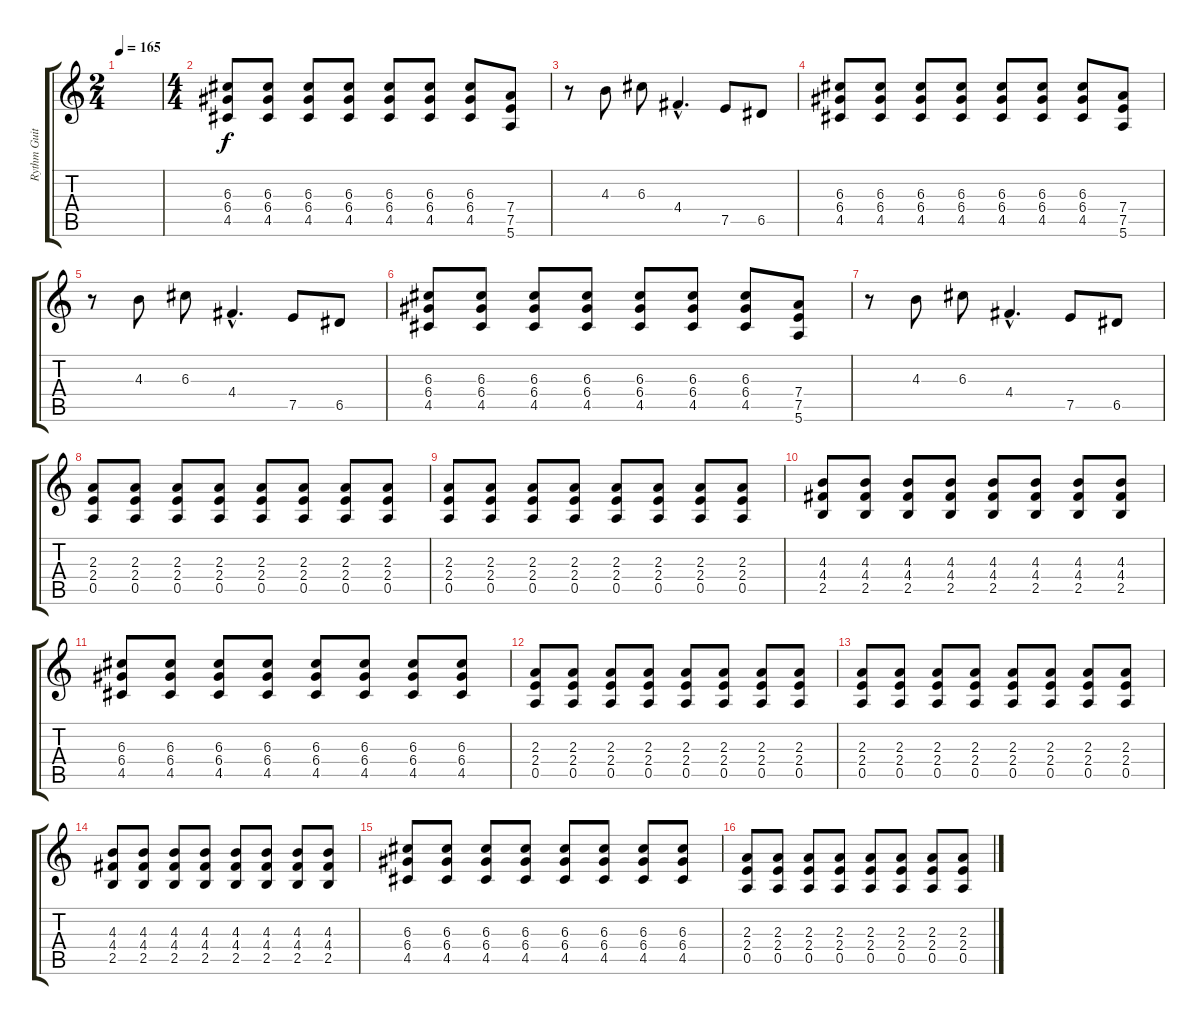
\track ("Rythm Guitar" "Rythm Guit") {instrument overdrivenguitar}
\staff {score tabs}
\tuning (E4 B3 G3 D3 A2 E2) {hide}
\ts (2 4)
\tempo 165
\clef g2
\ks c
|
\ts (4 4)
(6.3 6.4 4.5).8 (6.3 6.4 4.5).8 (6.3 6.4 4.5).8 (6.3 6.4 4.5).8 (6.3 6.4 4.5).8 (6.3 6.4 4.5).8 (6.3 6.4 4.5).8 (7.4 7.5 5.6).8 |
r.8 4.3.8 6.3.8 4.4{hac}.4{d} 7.5.8 6.5.8 |
(6.3 6.4 4.5).8 (6.3 6.4 4.5).8 (6.3 6.4 4.5).8 (6.3 6.4 4.5).8 (6.3 6.4 4.5).8 (6.3 6.4 4.5).8 (6.3 6.4 4.5).8 (7.4 7.5 5.6).8 |
r.8 4.3.8 6.3.8 4.4{hac}.4{d} 7.5.8 6.5.8 |
(6.3 6.4 4.5).8 (6.3 6.4 4.5).8 (6.3 6.4 4.5).8 (6.3 6.4 4.5).8 (6.3 6.4 4.5).8 (6.3 6.4 4.5).8 (6.3 6.4 4.5).8 (7.4 7.5 5.6).8 |
r.8 4.3.8 6.3.8 4.4{hac}.4{d} 7.5.8 6.5.8 |
(2.3 2.4 0.5).8 (2.3 2.4 0.5).8 (2.3 2.4 0.5).8 (2.3 2.4 0.5).8 (2.3 2.4 0.5).8 (2.3 2.4 0.5).8 (2.3 2.4 0.5).8 (2.3 2.4 0.5).8 |
(2.3 2.4 0.5).8 (2.3 2.4 0.5).8 (2.3 2.4 0.5).8 (2.3 2.4 0.5).8 (2.3 2.4 0.5).8 (2.3 2.4 0.5).8 (2.3 2.4 0.5).8 (2.3 2.4 0.5).8 |
(4.3 4.4 2.5).8 (4.3 4.4 2.5).8 (4.3 4.4 2.5).8 (4.3 4.4 2.5).8 (4.3 4.4 2.5).8 (4.3 4.4 2.5).8 (4.3 4.4 2.5).8 (4.3 4.4 2.5).8 |
(6.3 6.4 4.5).8 (6.3 6.4 4.5).8 (6.3 6.4 4.5).8 (6.3 6.4 4.5).8 (6.3 6.4 4.5).8 (6.3 6.4 4.5).8 (6.3 6.4 4.5).8 (6.3 6.4 4.5).8 |
(2.3 2.4 0.5).8 (2.3 2.4 0.5).8 (2.3 2.4 0.5).8 (2.3 2.4 0.5).8 (2.3 2.4 0.5).8 (2.3 2.4 0.5).8 (2.3 2.4 0.5).8 (2.3 2.4 0.5).8 |
(2.3 2.4 0.5).8 (2.3 2.4 0.5).8 (2.3 2.4 0.5).8 (2.3 2.4 0.5).8 (2.3 2.4 0.5).8 (2.3 2.4 0.5).8 (2.3 2.4 0.5).8 (2.3 2.4 0.5).8 |
(4.3 4.4 2.5).8 (4.3 4.4 2.5).8 (4.3 4.4 2.5).8 (4.3 4.4 2.5).8 (4.3 4.4 2.5).8 (4.3 4.4 2.5).8 (4.3 4.4 2.5).8 (4.3 4.4 2.5).8 |
(6.3 6.4 4.5).8 (6.3 6.4 4.5).8 (6.3 6.4 4.5).8 (6.3 6.4 4.5).8 (6.3 6.4 4.5).8 (6.3 6.4 4.5).8 (6.3 6.4 4.5).8 (6.3 6.4 4.5).8 |
(2.3 2.4 0.5).8 (2.3 2.4 0.5).8 (2.3 2.4 0.5).8 (2.3 2.4 0.5).8 (2.3 2.4 0.5).8 (2.3 2.4 0.5).8 (2.3 2.4 0.5).8 (2.3 2.4 0.5).8
